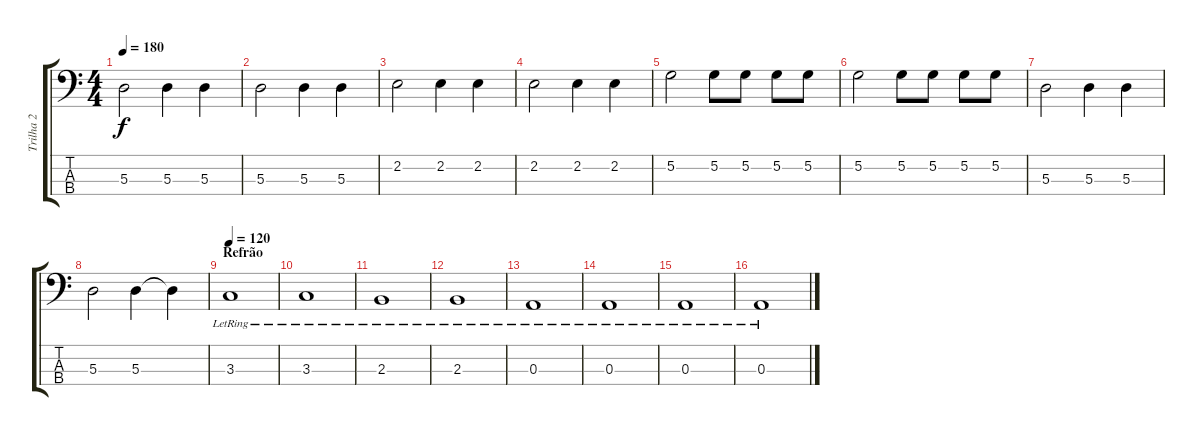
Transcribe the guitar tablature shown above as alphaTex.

\track ("Trilha 2" "Trilha 2") {instrument acousticbass}
\staff {score tabs}
\tuning (G2 D2 A1 E1) {hide}
\ts (4 4)
\tempo 180
\clef f4
\ks c
5.3.2{dy f} 5.3.4 5.3.4 |
5.3.2 5.3.4 5.3.4 |
2.2.2 2.2.4 2.2.4 |
2.2.2 2.2.4 2.2.4 |
5.2.2 5.2.8 5.2.8 5.2.8 5.2.8 |
5.2.2 5.2.8 5.2.8 5.2.8 5.2.8 |
5.3.2 5.3.4 5.3.4 |
5.3.2 5.3.4 5.3{t}.4 |
\section ("" "Refrão")
\tempo 120
3.3{lr}.1 |
3.3{lr}.1 |
2.3{lr}.1 |
2.3{lr}.1 |
0.3{lr}.1 |
0.3{lr}.1 |
0.3{lr}.1 |
0.3{lr}.1
